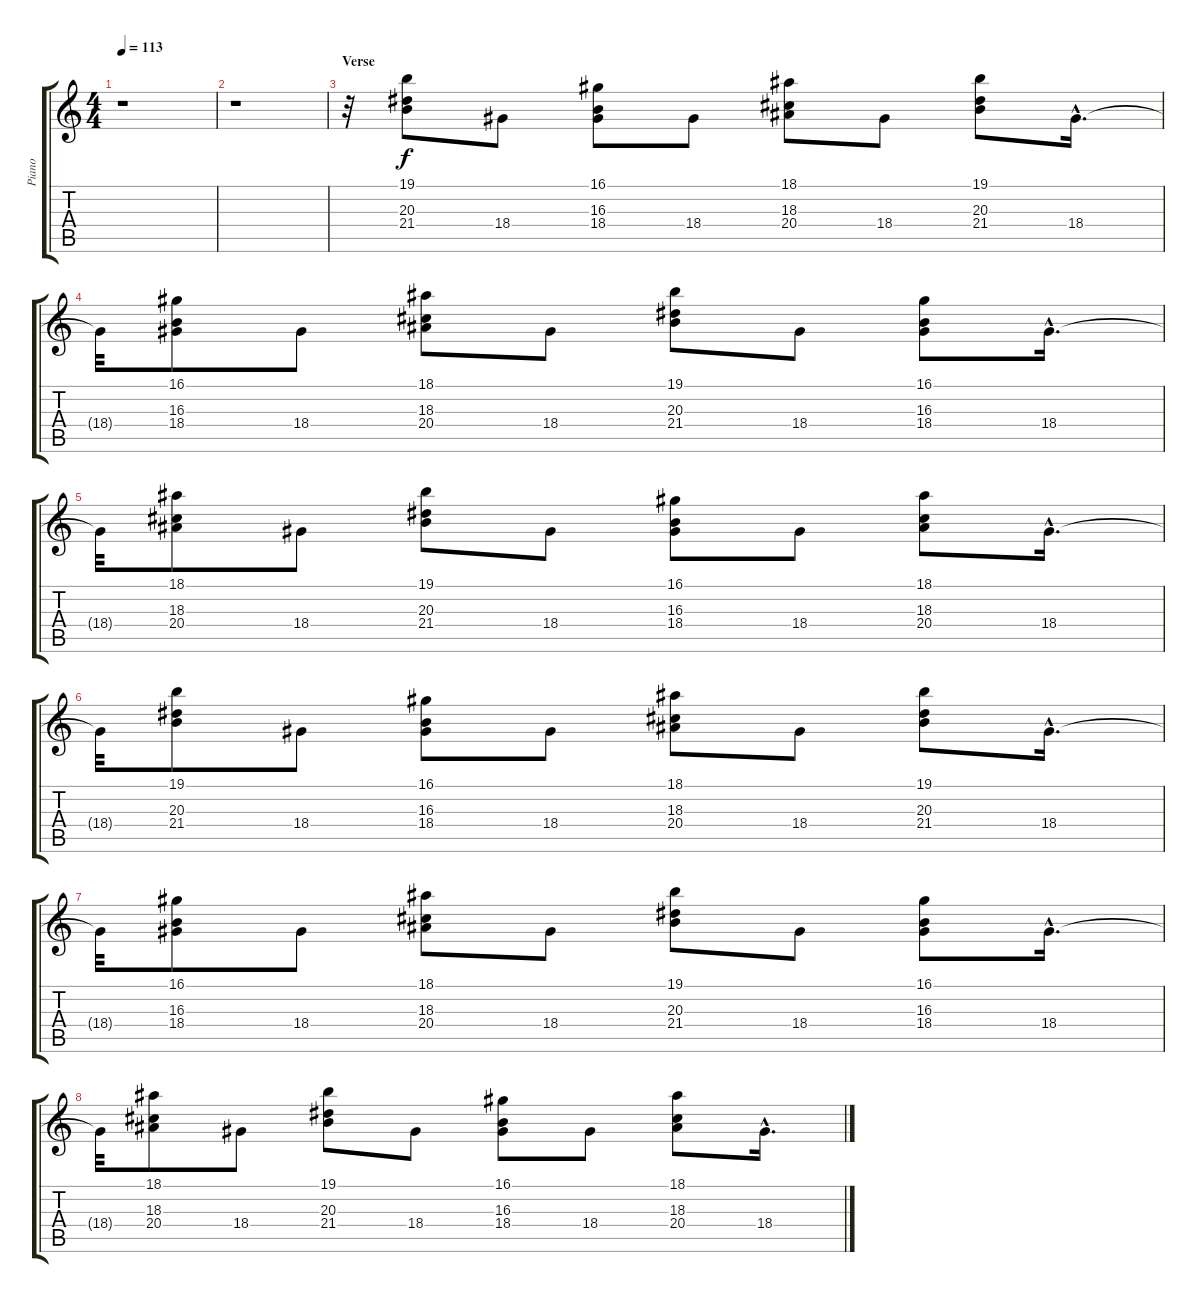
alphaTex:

\track ("Piano" "Piano") {instrument acousticgrandpiano}
\staff {score tabs}
\tuning (E4 B3 G3 D3 A2 E2) {hide}
\ts (4 4)
\tempo 113
\clef g2
\ks c
r.1{dy f} |
r.1 |
\section ("" "Verse")
r.32 (19.1 20.3 21.4).8 18.4.8 (16.1 16.3 18.4).8 18.4.8 (18.1 18.3 20.4).8 18.4.8 (19.1 20.3 21.4).8 18.4{hac}.16{d} |
18.4{t}.32 (16.1 16.3 18.4).8 18.4.8 (18.1 18.3 20.4).8 18.4.8 (19.1 20.3 21.4).8 18.4.8 (16.1 16.3 18.4).8 18.4{hac}.16{d} |
18.4{t}.32 (18.1 18.3 20.4).8 18.4.8 (19.1 20.3 21.4).8 18.4.8 (16.1 16.3 18.4).8 18.4.8 (18.1 18.3 20.4).8 18.4{hac}.16{d} |
18.4{t}.32 (19.1 20.3 21.4).8 18.4.8 (16.1 16.3 18.4).8 18.4.8 (18.1 18.3 20.4).8 18.4.8 (19.1 20.3 21.4).8 18.4{hac}.16{d} |
18.4{t}.32 (16.1 16.3 18.4).8 18.4.8 (18.1 18.3 20.4).8 18.4.8 (19.1 20.3 21.4).8 18.4.8 (16.1 16.3 18.4).8 18.4{hac}.16{d} |
18.4{t}.32 (18.1 18.3 20.4).8 18.4.8 (19.1 20.3 21.4).8 18.4.8 (16.1 16.3 18.4).8 18.4.8 (18.1 18.3 20.4).8 18.4{hac}.16{d}
